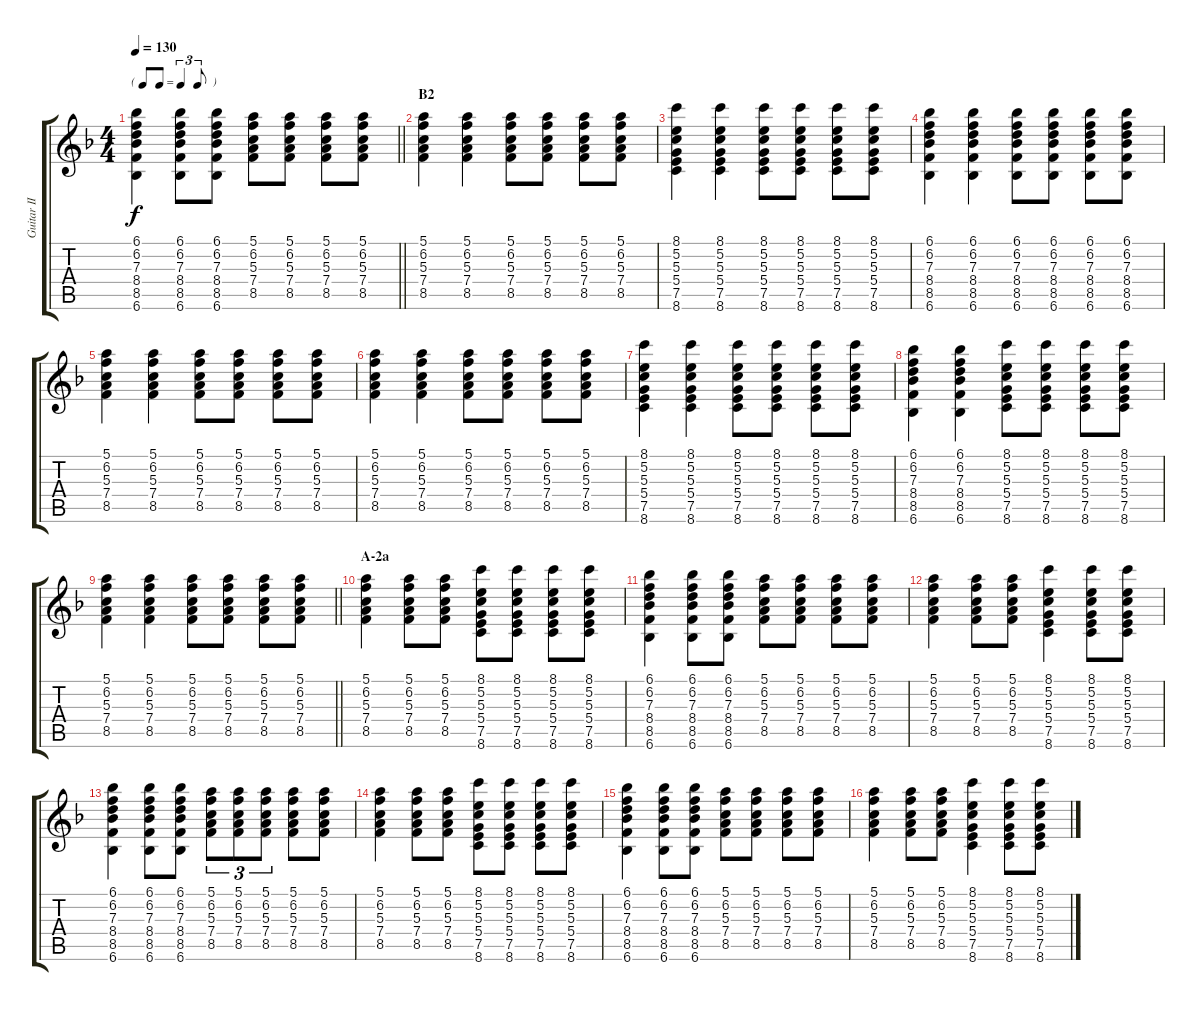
\track ("Guitar II Without Capo" "Guitar II ") {mute instrument acousticguitarsteel}
\staff {score tabs}
\tuning (E4 B3 G3 D3 A2 E2) {hide}
\ts (4 4)
\tf triplet8th
\tempo 130
\clef g2
\barLineRight lightlight
\ks f
(6.1 6.2 7.3 8.4 8.5 6.6).4{dy f} (6.1 6.2 7.3 8.4 8.5 6.6).8 (6.1 6.2 7.3 8.4 8.5 6.6).8 (5.1 6.2 5.3 7.4 8.5).8 (5.1 6.2 5.3 7.4 8.5).8 (5.1 6.2 5.3 7.4 8.5).8 (5.1 6.2 5.3 7.4 8.5).8 |
\section ("" "B2")
(5.1 6.2 5.3 7.4 8.5).4 (5.1 6.2 5.3 7.4 8.5).4 (5.1 6.2 5.3 7.4 8.5).8 (5.1 6.2 5.3 7.4 8.5).8 (5.1 6.2 5.3 7.4 8.5).8 (5.1 6.2 5.3 7.4 8.5).8 |
(8.1 5.2 5.3 5.4 7.5 8.6).4 (8.1 5.2 5.3 5.4 7.5 8.6).4 (8.1 5.2 5.3 5.4 7.5 8.6).8 (8.1 5.2 5.3 5.4 7.5 8.6).8 (8.1 5.2 5.3 5.4 7.5 8.6).8 (8.1 5.2 5.3 5.4 7.5 8.6).8 |
(6.1 6.2 7.3 8.4 8.5 6.6).4 (6.1 6.2 7.3 8.4 8.5 6.6).4 (6.1 6.2 7.3 8.4 8.5 6.6).8 (6.1 6.2 7.3 8.4 8.5 6.6).8 (6.1 6.2 7.3 8.4 8.5 6.6).8 (6.1 6.2 7.3 8.4 8.5 6.6).8 |
(5.1 6.2 5.3 7.4 8.5).4 (5.1 6.2 5.3 7.4 8.5).4 (5.1 6.2 5.3 7.4 8.5).8 (5.1 6.2 5.3 7.4 8.5).8 (5.1 6.2 5.3 7.4 8.5).8 (5.1 6.2 5.3 7.4 8.5).8 |
(5.1 6.2 5.3 7.4 8.5).4 (5.1 6.2 5.3 7.4 8.5).4 (5.1 6.2 5.3 7.4 8.5).8 (5.1 6.2 5.3 7.4 8.5).8 (5.1 6.2 5.3 7.4 8.5).8 (5.1 6.2 5.3 7.4 8.5).8 |
(8.1 5.2 5.3 5.4 7.5 8.6).4 (8.1 5.2 5.3 5.4 7.5 8.6).4 (8.1 5.2 5.3 5.4 7.5 8.6).8 (8.1 5.2 5.3 5.4 7.5 8.6).8 (8.1 5.2 5.3 5.4 7.5 8.6).8 (8.1 5.2 5.3 5.4 7.5 8.6).8 |
(6.1 6.2 7.3 8.4 8.5 6.6).4 (6.1 6.2 7.3 8.4 8.5 6.6).4 (8.1 5.2 5.3 5.4 7.5 8.6).8 (8.1 5.2 5.3 5.4 7.5 8.6).8 (8.1 5.2 5.3 5.4 7.5 8.6).8 (8.1 5.2 5.3 5.4 7.5 8.6).8 |
\barLineRight lightlight
(5.1 6.2 5.3 7.4 8.5).4 (5.1 6.2 5.3 7.4 8.5).4 (5.1 6.2 5.3 7.4 8.5).8 (5.1 6.2 5.3 7.4 8.5).8 (5.1 6.2 5.3 7.4 8.5).8 (5.1 6.2 5.3 7.4 8.5).8 |
\section ("" "A-2a")
(5.1 6.2 5.3 7.4 8.5).4 (5.1 6.2 5.3 7.4 8.5).8 (5.1 6.2 5.3 7.4 8.5).8 (8.1 5.2 5.3 5.4 7.5 8.6).8 (8.1 5.2 5.3 5.4 7.5 8.6).8 (8.1 5.2 5.3 5.4 7.5 8.6).8 (8.1 5.2 5.3 5.4 7.5 8.6).8 |
(6.1 6.2 7.3 8.4 8.5 6.6).4 (6.1 6.2 7.3 8.4 8.5 6.6).8 (6.1 6.2 7.3 8.4 8.5 6.6).8 (5.1 6.2 5.3 7.4 8.5).8 (5.1 6.2 5.3 7.4 8.5).8 (5.1 6.2 5.3 7.4 8.5).8 (5.1 6.2 5.3 7.4 8.5).8 |
(5.1 6.2 5.3 7.4 8.5).4 (5.1 6.2 5.3 7.4 8.5).8 (5.1 6.2 5.3 7.4 8.5).8 (8.1 5.2 5.3 5.4 7.5 8.6).4 (8.1 5.2 5.3 5.4 7.5 8.6).8 (8.1 5.2 5.3 5.4 7.5 8.6).8 |
(6.1 6.2 7.3 8.4 8.5 6.6).4 (6.1 6.2 7.3 8.4 8.5 6.6).8 (6.1 6.2 7.3 8.4 8.5 6.6).8 (5.1 6.2 5.3 7.4 8.5).8{tu (3 2)} (5.1 6.2 5.3 7.4 8.5).8{tu (3 2)} (5.1 6.2 5.3 7.4 8.5).8{tu (3 2)} (5.1 6.2 5.3 7.4 8.5).8 (5.1 6.2 5.3 7.4 8.5).8 |
(5.1 6.2 5.3 7.4 8.5).4 (5.1 6.2 5.3 7.4 8.5).8 (5.1 6.2 5.3 7.4 8.5).8 (8.1 5.2 5.3 5.4 7.5 8.6).8 (8.1 5.2 5.3 5.4 7.5 8.6).8 (8.1 5.2 5.3 5.4 7.5 8.6).8 (8.1 5.2 5.3 5.4 7.5 8.6).8 |
(6.1 6.2 7.3 8.4 8.5 6.6).4 (6.1 6.2 7.3 8.4 8.5 6.6).8 (6.1 6.2 7.3 8.4 8.5 6.6).8 (5.1 6.2 5.3 7.4 8.5).8 (5.1 6.2 5.3 7.4 8.5).8 (5.1 6.2 5.3 7.4 8.5).8 (5.1 6.2 5.3 7.4 8.5).8 |
(5.1 6.2 5.3 7.4 8.5).4 (5.1 6.2 5.3 7.4 8.5).8 (5.1 6.2 5.3 7.4 8.5).8 (8.1 5.2 5.3 5.4 7.5 8.6).4 (8.1 5.2 5.3 5.4 7.5 8.6).8 (8.1 5.2 5.3 5.4 7.5 8.6).8
